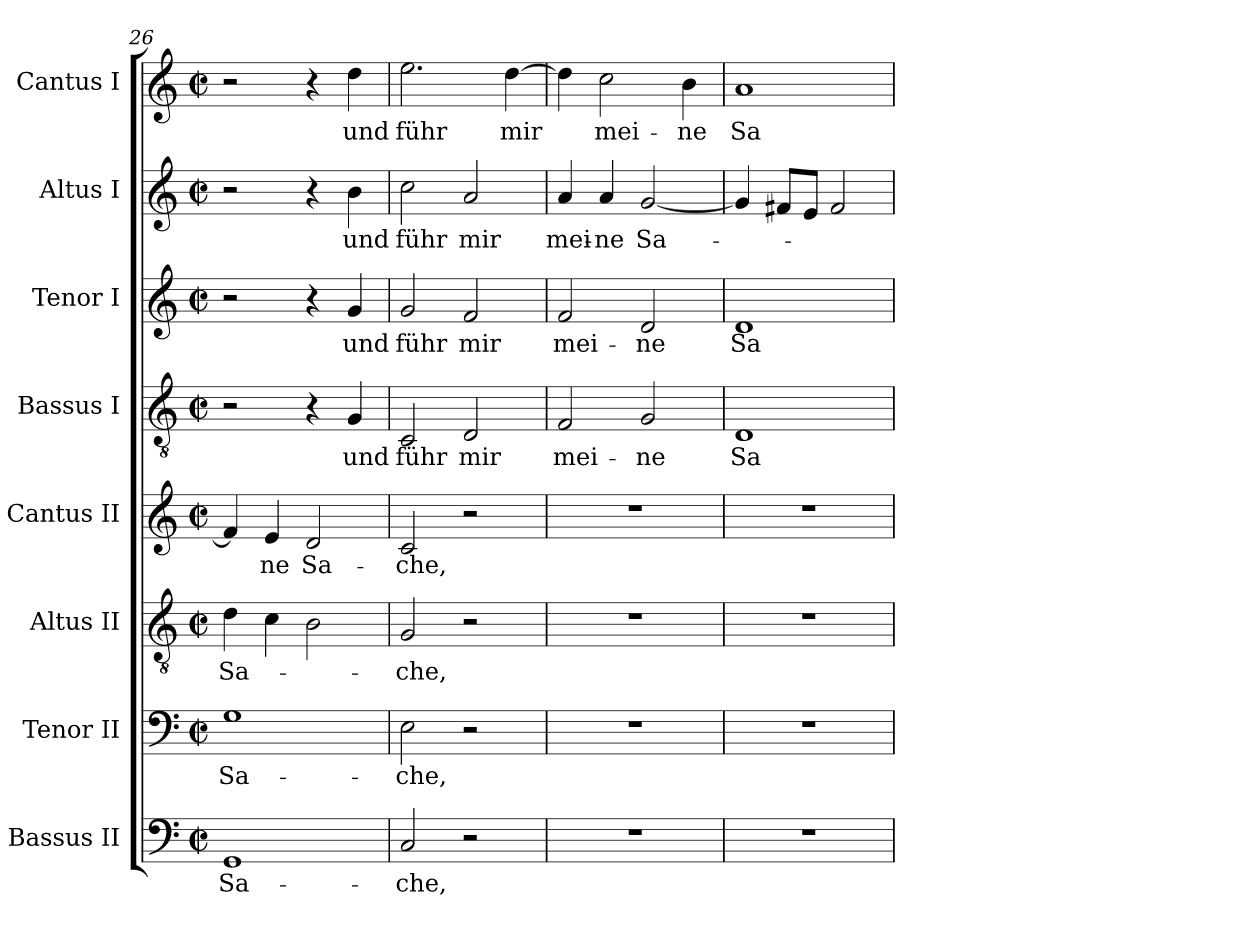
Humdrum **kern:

**kern	**text	**kern	**text	**kern	**text	**kern	**text	**kern	**text	**kern	**text	**kern	**text	**kern	**text
*part8	*part8	*part7	*part7	*part6	*part6	*part5	*part5	*part4	*part4	*part3	*part3	*part2	*part2	*part1	*part1
*staff8	*staff8	*staff7	*staff7	*staff6	*staff6	*staff5	*staff5	*staff4	*staff4	*staff3	*staff3	*staff2	*staff2	*staff1	*staff1
*I"Bassus II	*	*I"Tenor II	*	*I"Altus II	*	*I"Cantus II	*	*I"Bassus I	*	*I"Tenor I	*	*I"Altus I	*	*I"Cantus I	*
*I'B2	*	*I'T2	*	*I'A2	*	*I'C2	*	*I'B1	*	*I'T1	*	*I'A1	*	*I'C1	*
*clefF4	*	*clefF4	*	*clefGv2	*	*clefG2	*	*clefGv2	*	*clefG2	*	*clefG2	*	*clefG2	*
*k[]	*	*k[]	*	*k[]	*	*k[]	*	*k[]	*	*k[]	*	*k[]	*	*k[]	*
*C:	*	*C:	*	*C:	*	*C:	*	*C:	*	*C:	*	*C:	*	*C:	*
*M2/2	*	*M2/2	*	*M2/2	*	*M2/2	*	*M2/2	*	*M2/2	*	*M2/2	*	*M2/2	*
*met(c|)	*	*met(c|)	*	*met(c|)	*	*met(c|)	*	*met(c|)	*	*met(c|)	*	*met(c|)	*	*met(c|)	*
=26	=26	=26	=26	=26	=26	=26	=26	=26	=26	=26	=26	=26	=26	=26	=26
!	!LO:LY:b	!	!	!	!	!	!	!	!	!	!	!	!	!	!
!	!	!	!LO:LY:b	!	!	!	!	!	!	!	!	!	!	!	!
!	!	!	!	!	!LO:LY:b	!	!	!	!	!	!	!	!	!	!
1GG	Sa-	1G	Sa-	4d\	Sa-	4f/]	.	2r	.	2r	.	2r	.	2r	.
!	!	!	!	!	!	!	!LO:LY:b	!	!	!	!	!	!	!	!
.	.	.	.	4c\	.	4e/	-ne	.	.	.	.	.	.	.	.
!	!	!	!	!	!	!	!LO:LY:b	!	!	!	!	!	!	!	!
.	.	.	.	2B\	.	2d/	Sa-	4r	.	4r	.	4r	.	4r	.
!	!	!	!	!	!	!	!	!	!LO:LY:b	!	!	!	!	!	!
!	!	!	!	!	!	!	!	!	!	!	!LO:LY:b	!	!	!	!
!	!	!	!	!	!	!	!	!	!	!	!	!	!LO:LY:b	!	!
!	!	!	!	!	!	!	!	!	!	!	!	!	!	!	!LO:LY:b
.	.	.	.	.	.	.	.	4G/	und	4g/	und	4b\	und	4dd\	und
=27	=27	=27	=27	=27	=27	=27	=27	=27	=27	=27	=27	=27	=27	=27	=27
!	!LO:LY:b	!	!	!	!	!	!	!	!	!	!	!	!	!	!
!	!	!	!LO:LY:b	!	!	!	!	!	!	!	!	!	!	!	!
!	!	!	!	!	!LO:LY:b	!	!	!	!	!	!	!	!	!	!
!	!	!	!	!	!	!	!LO:LY:b	!	!	!	!	!	!	!	!
!	!	!	!	!	!	!	!	!	!LO:LY:b	!	!	!	!	!	!
!	!	!	!	!	!	!	!	!	!	!	!LO:LY:b	!	!	!	!
!	!	!	!	!	!	!	!	!	!	!	!	!	!LO:LY:b	!	!
!	!	!	!	!	!	!	!	!	!	!	!	!	!	!	!LO:LY:b
2C/	-che,	2E\	-che,	2G/	-che,	2c/	-che,	2C/	führ	2g/	führ	2cc\	führ	2.ee\	führ
!	!	!	!	!	!	!	!	!	!LO:LY:b	!	!	!	!	!	!
!	!	!	!	!	!	!	!	!	!	!	!LO:LY:b	!	!	!	!
!	!	!	!	!	!	!	!	!	!	!	!	!	!LO:LY:b	!	!
2r	.	2r	.	2r	.	2r	.	2D/	mir	2f/	mir	2a/	mir	.	.
!	!	!	!	!	!	!	!	!	!	!	!	!	!	!	!LO:LY:b
.	.	.	.	.	.	.	.	.	.	.	.	.	.	[4dd\	mir
=28	=28	=28	=28	=28	=28	=28	=28	=28	=28	=28	=28	=28	=28	=28	=28
!	!	!	!	!	!	!	!	!	!LO:LY:b	!	!	!	!	!	!
!	!	!	!	!	!	!	!	!	!	!	!LO:LY:b	!	!	!	!
!	!	!	!	!	!	!	!	!	!	!	!	!	!LO:LY:b	!	!
1r	.	1r	.	1r	.	1r	.	2F/	mei-	2f/	mei-	4a/	mei-	4dd\]	.
!	!	!	!	!	!	!	!	!	!	!	!	!	!LO:LY:b	!	!
!	!	!	!	!	!	!	!	!	!	!	!	!	!	!	!LO:LY:b
.	.	.	.	.	.	.	.	.	.	.	.	4a/	-ne	2cc\	mei-
!	!	!	!	!	!	!	!	!	!LO:LY:b	!	!	!	!	!	!
!	!	!	!	!	!	!	!	!	!	!	!LO:LY:b	!	!	!	!
!	!	!	!	!	!	!	!	!	!	!	!	!	!LO:LY:b	!	!
.	.	.	.	.	.	.	.	2G/	-ne	2d/	-ne	[2g/	Sa-	.	.
!	!	!	!	!	!	!	!	!	!	!	!	!	!	!	!LO:LY:b
.	.	.	.	.	.	.	.	.	.	.	.	.	.	4b\	-ne
=29	=29	=29	=29	=29	=29	=29	=29	=29	=29	=29	=29	=29	=29	=29	=29
!	!	!	!	!	!	!	!	!	!LO:LY:b	!	!	!	!	!	!
!	!	!	!	!	!	!	!	!	!	!	!LO:LY:b	!	!	!	!
!	!	!	!	!	!	!	!	!	!	!	!	!	!	!	!LO:LY:b
1r	.	1r	.	1r	.	1r	.	1D	Sa-	1d	Sa-	4g/]	.	1a	Sa-
.	.	.	.	.	.	.	.	.	.	.	.	8f#X/L	.	.	.
.	.	.	.	.	.	.	.	.	.	.	.	8e/J	.	.	.
.	.	.	.	.	.	.	.	.	.	.	.	2f#/	.	.	.
=	=	=	=	=	=	=	=	=	=	=	=	=	=	=	=
*-	*-	*-	*-	*-	*-	*-	*-	*-	*-	*-	*-	*-	*-	*-	*-
